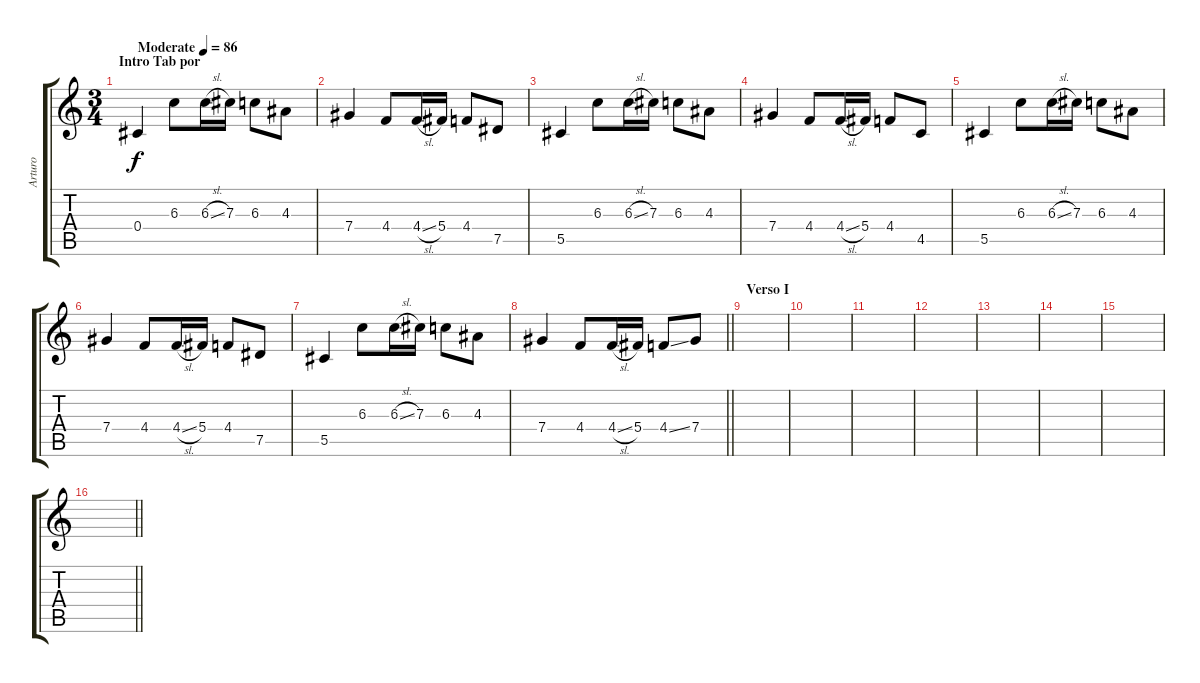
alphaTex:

\track ("Arturo" "Arturo") {instrument acousticguitarsteel}
\staff {score tabs}
\tuning (Eb4 Bb3 Gb3 Db3 Ab2 Eb2) {hide}
\ts (3 4)
\section ("" "Intro Tab por")
\tempo (86 "Moderate")
\clef g2
\ks c
0.4.4{dy f instrument acousticguitarsteel} 6.3.8 6.3{sl}.16 7.3.16 6.3.8 4.3.8 |
7.4.4 4.4.8 4.4{sl}.16 5.4.16 4.4.8 7.5.8 |
5.5.4 6.3.8 6.3{sl}.16 7.3.16 6.3.8 4.3.8 |
7.4.4 4.4.8 4.4{sl}.16 5.4.16 4.4.8 4.5.8 |
5.5.4 6.3.8 6.3{sl}.16 7.3.16 6.3.8 4.3.8 |
7.4.4 4.4.8 4.4{sl}.16 5.4.16 4.4.8 7.5.8 |
5.5.4 6.3.8 6.3{sl}.16 7.3.16 6.3.8 4.3.8 |
\barLineRight lightlight
7.4.4 4.4.8 4.4{sl}.16 5.4.16 4.4{ss}.8 7.4.8 |
\section ("" "Verso I")
|
|
|
|
|
|
|
\barLineRight lightlight
